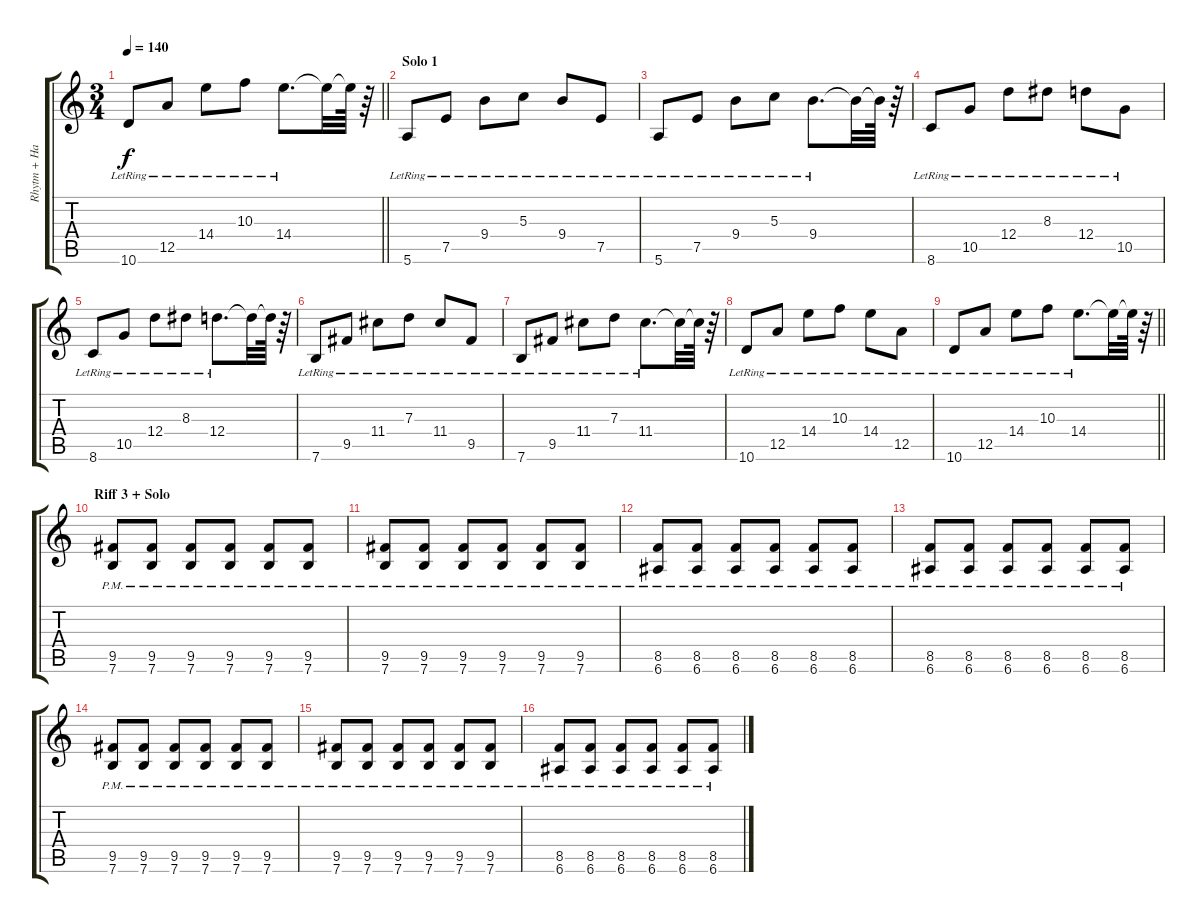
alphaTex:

\track ("Rhytm + Harmony" "Rhytm + Ha") {instrument distortionguitar}
\staff {score tabs}
\tuning (E4 B3 G3 D3 A2 E2) {hide}
\ts (3 4)
\tempo 140
\clef g2
\barLineRight lightlight
\ks c
10.6{lr}.8{dy f} 12.5{lr}.8 14.4{lr}.8 10.3{lr}.8 14.4{lr}.8{d} 14.4{t}.32 14.4{t}.64 r.64 |
\section ("" "Solo 1")
5.6{lr}.8{balance 0} 7.5{lr}.8 9.4{lr}.8 5.3{lr}.8 9.4{lr}.8 7.5{lr}.8 |
5.6{lr}.8 7.5{lr}.8 9.4{lr}.8 5.3{lr}.8 9.4{lr}.8{d} 9.4{t}.32 9.4{t}.64 r.64 |
8.6{lr}.8 10.5{lr}.8 12.4{lr}.8 8.3{lr}.8 12.4{lr}.8 10.5{lr}.8 |
8.6{lr}.8 10.5{lr}.8 12.4{lr}.8 8.3{lr}.8 12.4{lr}.8{d} 12.4{t}.32 12.4{t}.64 r.64 |
7.6{lr}.8 9.5{lr}.8 11.4{lr}.8 7.3{lr}.8 11.4{lr}.8 9.5{lr}.8 |
7.6{lr}.8 9.5{lr}.8 11.4{lr}.8 7.3{lr}.8 11.4{lr}.8{d} 11.4{t}.32 11.4{t}.64 r.64 |
10.6{lr}.8 12.5{lr}.8 14.4{lr}.8 10.3{lr}.8 14.4{lr}.8 12.5{lr}.8 |
\barLineRight lightlight
10.6{lr}.8 12.5{lr}.8 14.4{lr}.8 10.3{lr}.8 14.4{lr}.8{d} 14.4{t}.32 14.4{t}.64 r.64 |
\section ("" "Riff 3 + Solo")
(9.5{pm} 7.6{pm}).8 (9.5{pm} 7.6{pm}).8 (9.5{pm} 7.6{pm}).8 (9.5{pm} 7.6{pm}).8 (9.5{pm} 7.6{pm}).8 (9.5{pm} 7.6{pm}).8 |
(9.5{pm} 7.6{pm}).8 (9.5{pm} 7.6{pm}).8 (9.5{pm} 7.6{pm}).8 (9.5{pm} 7.6{pm}).8 (9.5{pm} 7.6{pm}).8 (9.5{pm} 7.6{pm}).8 |
(8.5{pm} 6.6{pm}).8 (8.5{pm} 6.6{pm}).8 (8.5{pm} 6.6{pm}).8 (8.5{pm} 6.6{pm}).8 (8.5{pm} 6.6{pm}).8 (8.5{pm} 6.6{pm}).8 |
(8.5{pm} 6.6{pm}).8 (8.5{pm} 6.6{pm}).8 (8.5{pm} 6.6{pm}).8 (8.5{pm} 6.6{pm}).8 (8.5{pm} 6.6{pm}).8 (8.5{pm} 6.6{pm}).8 |
(9.5{pm} 7.6{pm}).8 (9.5{pm} 7.6{pm}).8 (9.5{pm} 7.6{pm}).8 (9.5{pm} 7.6{pm}).8 (9.5{pm} 7.6{pm}).8 (9.5{pm} 7.6{pm}).8 |
(9.5{pm} 7.6{pm}).8 (9.5{pm} 7.6{pm}).8 (9.5{pm} 7.6{pm}).8 (9.5{pm} 7.6{pm}).8 (9.5{pm} 7.6{pm}).8 (9.5{pm} 7.6{pm}).8 |
(8.5{pm} 6.6{pm}).8 (8.5{pm} 6.6{pm}).8 (8.5{pm} 6.6{pm}).8 (8.5{pm} 6.6{pm}).8 (8.5{pm} 6.6{pm}).8 (8.5{pm} 6.6{pm}).8
